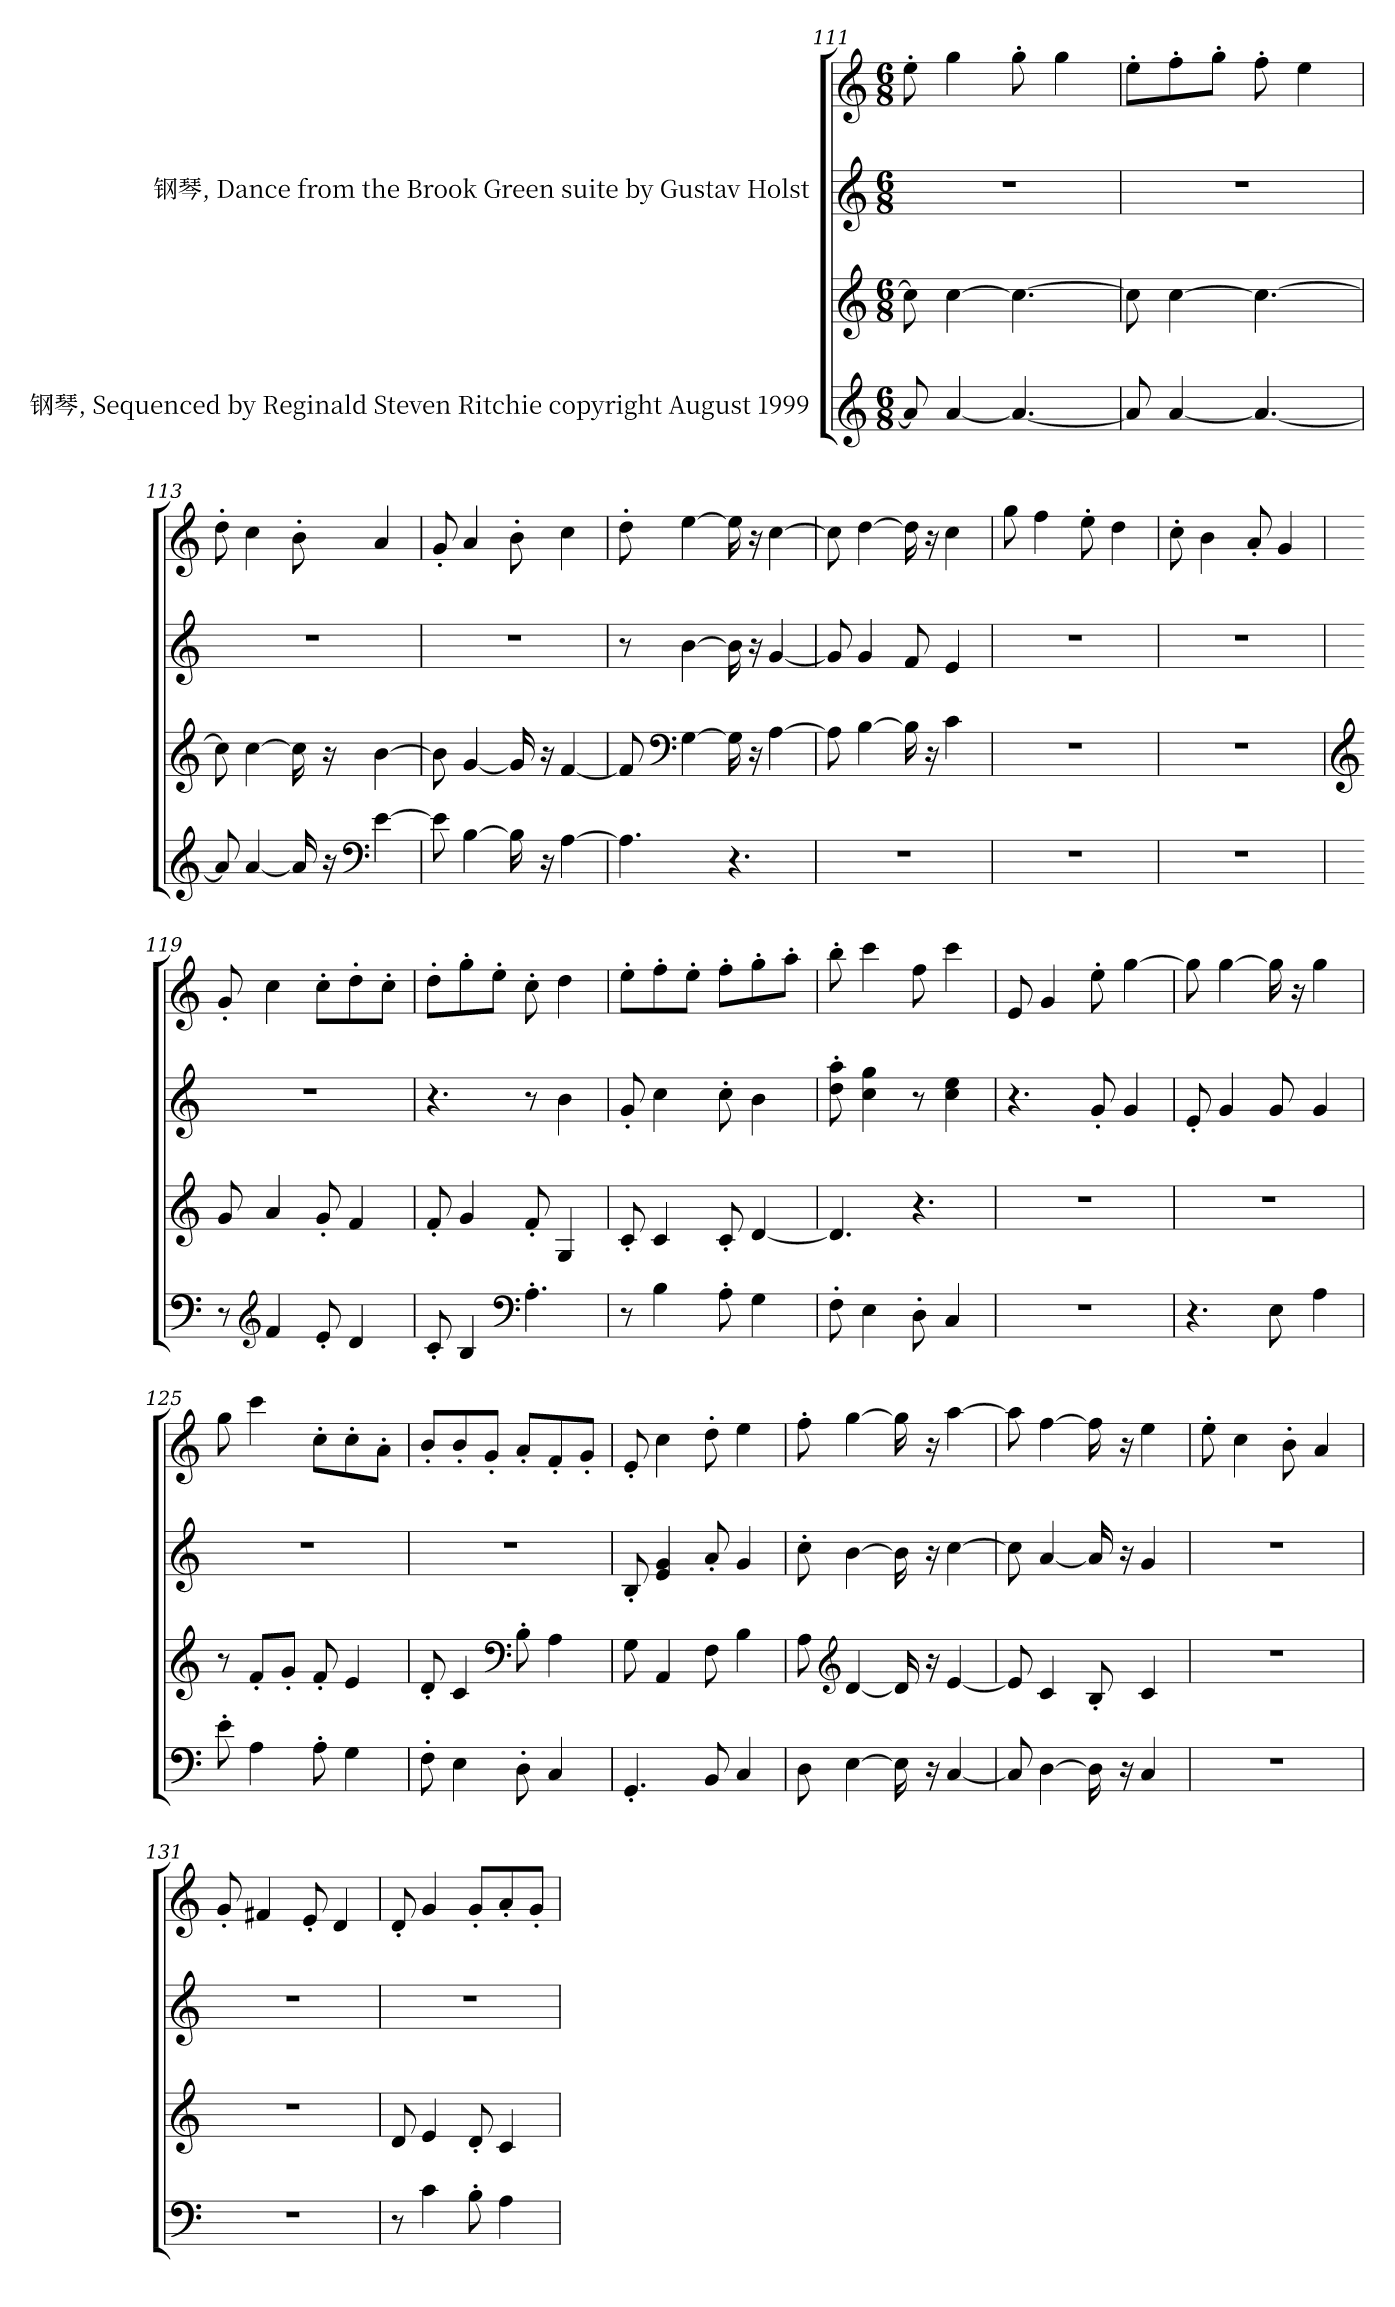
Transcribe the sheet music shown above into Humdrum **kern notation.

**kern	**kern	**kern	**kern
*part2	*part2	*part1	*part1
*staff4	*staff3	*staff2	*staff1
*I"钢琴, Sequenced by Reginald Steven Ritchie copyright August 1999	*	*I"钢琴, Dance from the Brook Green suite by Gustav Holst	*
!!LO:PB:g=z
*clefG2	*clefG2	*clefG2	*clefG2
*k[]	*k[]	*k[]	*k[]
*M6/8	*M6/8	*M6/8	*M6/8
=111	=111	=111	=111
8a/]	8cc\]	2.r	8ee'\
[4a/	[4cc\	.	4gg\
4.a/_	4.cc\_	.	8gg'\
.	.	.	4gg\
=112	=112	=112	=112
8a/]	8cc\]	2.r	8ee'\L
[4a/	[4cc\	.	8ff'\
.	.	.	8gg'\J
4.a/_	4.cc\_	.	8ff'\
.	.	.	4ee\
=113	=113	=113	=113
8a/]	8cc\]	2.r	8dd'\
[4a/	[4cc\	.	4cc\
16a/]	16cc\]	.	8b'\
16r	16r	.	.
*clefF4	*	*	*
[4e\	[4b\	.	4a/
=114	=114	=114	=114
8e\]	8b\]	2.r	8g'/
[4B\	[4g/	.	4a/
16B\]	16g/]	.	8b'\
16r	16r	.	.
[4A\	[4f/	.	4cc\
=115	=115	=115	=115
4.A\]	8f/]	8r	8dd'\
*	*clefF4	*	*
.	[4G\	[4b\	[4ee\
4.r	16G\]	16b\]	16ee\]
.	16r	16r	16r
.	[4A\	[4g/	[4cc\
=116	=116	=116	=116
2.r	8A\]	8g/]	8cc\]
.	[4B\	4g/	[4dd\
.	16B\]	8f/	16dd\]
.	16r	.	16r
.	4c\	4e/	4cc\
!!LO:LB:g=z
=117	=117	=117	=117
2.r	2.r	2.r	8gg\
.	.	.	4ff\
.	.	.	8ee'\
.	.	.	4dd\
=118	=118	=118	=118
2.r	2.r	2.r	8cc'\
.	.	.	4b\
.	.	.	8a'/
.	.	.	4g/
=119	=119	=119	=119
*	*clefG2	*	*
8r	8g/	2.r	8g'/
*clefG2	*	*	*
4f/	4a/	.	4cc\
8e'/	8g'/	.	8cc'\L
4d/	4f/	.	8dd'\
.	.	.	8cc'\J
=120	=120	=120	=120
8c'/	8f'/	4.r	8dd'\L
4B/	4g/	.	8gg'\
.	.	.	8ee'\J
*clefF4	*	*	*
4.A'\	8f'/	8r	8cc'\
.	4G/	4b\	4dd\
=121	=121	=121	=121
8r	8c'/	8g'/	8ee'\L
4B\	4c/	4cc\	8ff'\
.	.	.	8ee'\J
8A'\	8c'/	8cc'\	8ff'\L
4G\	[4d/	4b\	8gg'\
.	.	.	8aa'\J
=122	=122	=122	=122
8F'\	4.d/]	8dd\' 8aa\'	8bb'\
4E\	.	4cc\ 4gg\	4ccc\
8D'\	4.r	8r	8ff\
4C/	.	4cc\ 4ee\	4ccc\
!!LO:LB:g=z
=123	=123	=123	=123
2.r	2.r	4.r	8e/
.	.	.	4g/
.	.	8g'/	8ee'\
.	.	4g/	[4gg\
=124	=124	=124	=124
4.r	2.r	8e'/	8gg\]
.	.	4g/	[4gg\
8E\	.	8g/	16gg\]
.	.	.	16r
4A\	.	4g/	4gg\
=125	=125	=125	=125
8e'\	8r	2.r	8gg\
4A\	8f'/L	.	4ccc\
.	8g'/J	.	.
8A'\	8f'/	.	8cc'\L
4G\	4e/	.	8cc'\
.	.	.	8a'\J
=126	=126	=126	=126
8F'\	8d'/	2.r	8b'/L
4E\	4c/	.	8b'/
.	.	.	8g'/J
*	*clefF4	*	*
8D'\	8B'\	.	8a'/L
4C/	4A\	.	8f'/
.	.	.	8g'/J
=127	=127	=127	=127
4.GG'/	8G\	8B'/	8e'/
.	4AA/	4e/ 4g/	4cc\
8BB/	8F\	8a'/	8dd'\
4C/	4B\	4g/	4ee\
=128	=128	=128	=128
8D\	8A\	8cc'\	8ff'\
*	*clefG2	*	*
[4E\	[4d/	[4b\	[4gg\
16E\]	16d/]	16b\]	16gg\]
16r	16r	16r	16r
[4C/	[4e/	[4cc\	[4aa\
!!LO:PB:g=z
=129	=129	=129	=129
8C/]	8e/]	8cc\]	8aa\]
[4D\	4c/	[4a/	[4ff\
16D\]	8B'/	16a/]	16ff\]
16r	.	16r	16r
4C/	4c/	4g/	4ee\
=130	=130	=130	=130
2.r	2.r	2.r	8ee'\
.	.	.	4cc\
.	.	.	8b'\
.	.	.	4a/
=131	=131	=131	=131
2.r	2.r	2.r	8g'/
.	.	.	4f#X/
.	.	.	8e'/
.	.	.	4d/
=132	=132	=132	=132
8r	8d/	2.r	8d'/
4c\	4e/	.	4g/
8B'\	8d'/	.	8g'/L
4A\	4c/	.	8a'/
.	.	.	8g'/J
=	=	=	=
*-	*-	*-	*-
